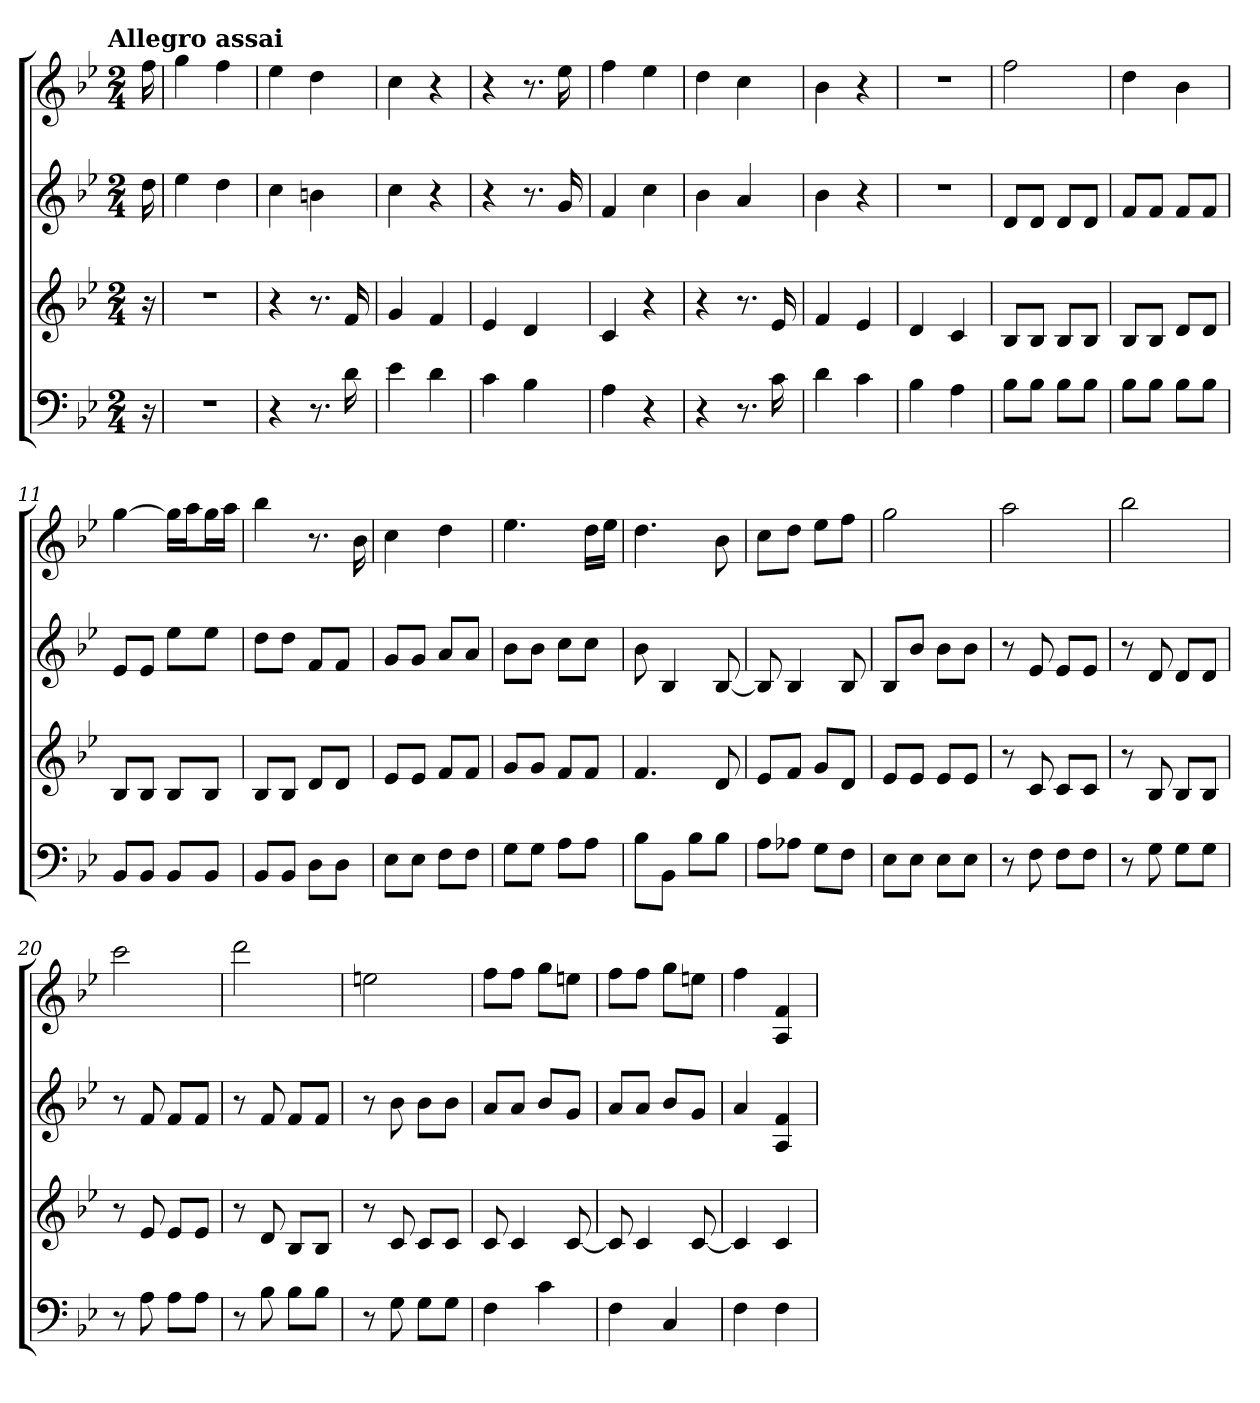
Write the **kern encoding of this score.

**kern	**kern	**kern	**kern
*part4	*part3	*part2	*part1
*staff4	*staff3	*staff2	*staff1
*k[b-e-]	*k[b-e-]	*k[b-e-]	*k[b-e-]
*B-:	*B-:	*B-:	*B-:
!!LO:TX:omd:t=Allegro assai
*M2/4	*M2/4	*M2/4	*M2/4
*MM132	*MM132	*MM132	*MM132
=	=	=	=
16r	16r	16dd	16ff
=1	=1	=1	=1
2r	2r	4ee-	4gg
.	.	4dd	4ff
=2	=2	=2	=2
4r	4r	4cc	4ee-
8.r	8.r	4bn	4dd
16d	16f	.	.
=3	=3	=3	=3
4e-	4g	4cc	4cc
4d	4f	4r	4r
=4	=4	=4	=4
4c	4e-	4r	4r
4B-	4d	8.r	8.r
.	.	16g	16ee-
=5	=5	=5	=5
4A	4c	4f	4ff
4r	4r	4cc	4ee-
=6	=6	=6	=6
4r	4r	4b-	4dd
8.r	8.r	4a	4cc
16c	16e-	.	.
=7	=7	=7	=7
4d	4f	4b-	4b-
4c	4e-	4r	4r
=8	=8	=8	=8
4B-	4d	2r	2r
4A	4c	.	.
=9	=9	=9	=9
8B-L	8B-L	8dL	2ff
8B-J	8B-J	8dJ	.
8B-L	8B-L	8dL	.
8B-J	8B-J	8dJ	.
=10	=10	=10	=10
8B-L	8B-L	8fL	4dd
8B-J	8B-J	8fJ	.
8B-L	8dL	8fL	4b-
8B-J	8dJ	8fJ	.
=11	=11	=11	=11
8BB-L	8B-L	8e-L	[4gg
8BB-J	8B-J	8e-J	.
8BB-L	8B-L	8ee-L	16ggLL]
.	.	.	16aaJ
8BB-J	8B-J	8ee-J	16ggL
.	.	.	16aaJJ
=12	=12	=12	=12
8BB-L	8B-L	8ddL	4bb-
8BB-J	8B-J	8ddJ	.
8DL	8dL	8fL	8.r
8DJ	8dJ	8fJ	.
.	.	.	16b-
=13	=13	=13	=13
8E-L	8e-L	8gL	4cc
8E-J	8e-J	8gJ	.
8FL	8fL	8aL	4dd
8FJ	8fJ	8aJ	.
=14	=14	=14	=14
8GL	8gL	8b-L	4.ee-
8GJ	8gJ	8b-J	.
8AL	8fL	8ccL	.
8AJ	8fJ	8ccJ	16ddLL
.	.	.	16ee-JJ
=15	=15	=15	=15
8B-L	4.f	8b-	4.dd
8BB-J	.	4B-	.
8B-L	.	.	.
8B-J	8d	[8B-	8b-
=16	=16	=16	=16
8AL	8e-L	8B-]	8ccL
8A-XJ	8fJ	4B-	8ddJ
8GL	8gL	.	8ee-L
8FJ	8dJ	8B-	8ffJ
=17	=17	=17	=17
8E-L	8e-L	8B-L	2gg
8E-J	8e-J	8b-J	.
8E-L	8e-L	8b-L	.
8E-J	8e-J	8b-J	.
=18	=18	=18	=18
8r	8r	8r	2aa
8F	8c	8e-	.
8FL	8cL	8e-L	.
8FJ	8cJ	8e-J	.
=19	=19	=19	=19
8r	8r	8r	2bb-
8G	8B-	8d	.
8GL	8B-L	8dL	.
8GJ	8B-J	8dJ	.
=20	=20	=20	=20
8r	8r	8r	2ccc
8A	8e-	8f	.
8AL	8e-L	8fL	.
8AJ	8e-J	8fJ	.
=21	=21	=21	=21
8r	8r	8r	2ddd
8B-	8d	8f	.
8B-L	8B-L	8fL	.
8B-J	8B-J	8fJ	.
=22	=22	=22	=22
8r	8r	8r	2een
8G	8c	8b-	.
8GL	8cL	8b-L	.
8GJ	8cJ	8b-J	.
=23	=23	=23	=23
4F	8c	8aL	8ffL
.	4c	8aJ	8ffJ
4c	.	8b-L	8ggL
.	[8c	8gJ	8eenJ
=24	=24	=24	=24
4F	8c]	8aL	8ffL
.	4c	8aJ	8ffJ
4C	.	8b-L	8ggL
.	[8c	8gJ	8eenJ
=25	=25	=25	=25
4F	4c]	4a	4ff
4F	4c	4A 4f	4A 4f
=	=	=	=
*-	*-	*-	*-
